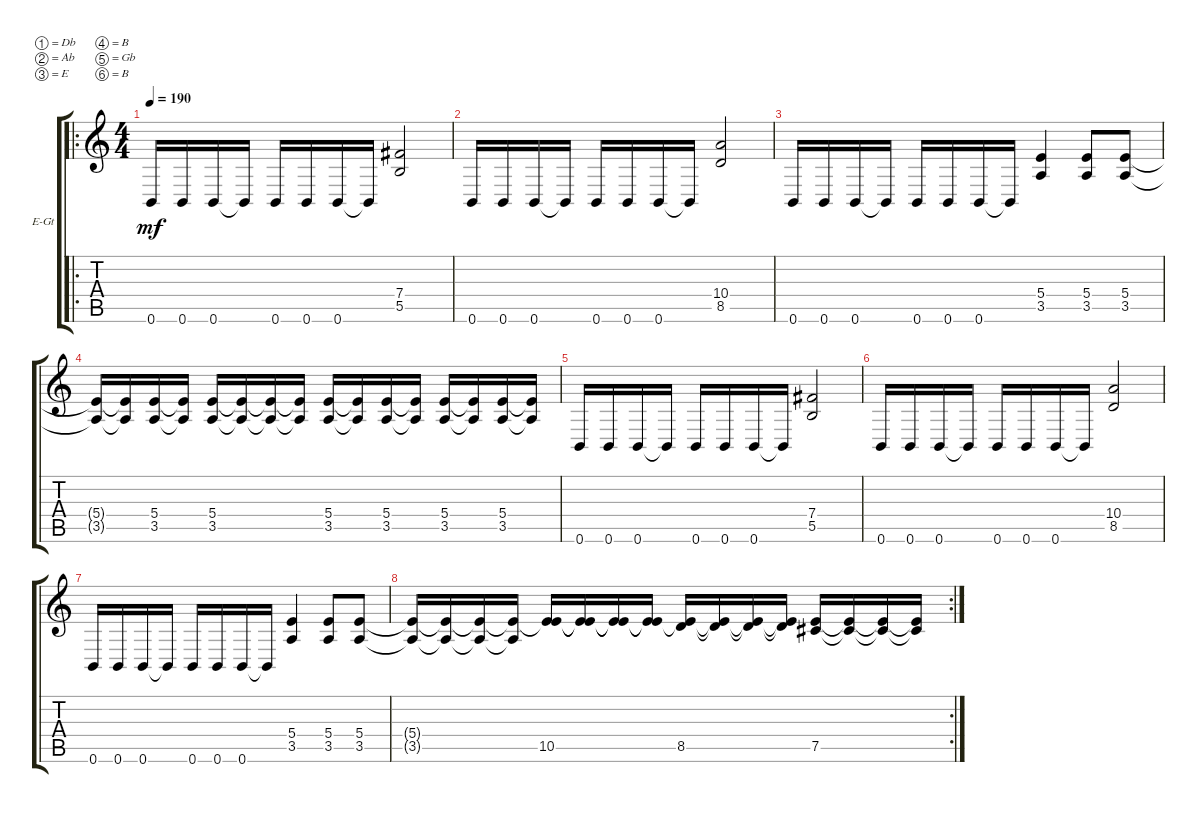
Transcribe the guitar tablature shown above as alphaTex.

\bracketExtendMode groupsimilarinstruments
\firstSystemTrackNameOrientation horizontal
\otherSystemsTrackNameOrientation horizontal
\track ("Lead" "E-Gt") {instrument distortionguitar}
\staff {score tabs}
\tuning (Db4 Ab3 E3 B2 Gb2 B1)
\ro
\ts (4 4)
\tempo 190
\clef g2
\ks c
0.6.16{dy mf} 0.6.16 0.6.16 0.6{t}.16 0.6.16 0.6.16 0.6.16 0.6{t}.16 (5.5 7.4).2 |
0.6.16 0.6.16 0.6.16 0.6{t}.16 0.6.16 0.6.16 0.6.16 0.6{t}.16 (8.5 10.4).2 |
0.6.16 0.6.16 0.6.16 0.6{t}.16 0.6.16 0.6.16 0.6.16 0.6{t}.16 (3.5 5.4).4 (3.5 5.4).8 (3.5 5.4).8 |
(3.5{t} 5.4{t}).16 (3.5{t} 5.4{t}).16 (5.4 3.5).16 (5.4{t} 3.5{t}).16 (5.4 3.5).16 (5.4{t} 3.5{t}).16 (5.4{t} 3.5{t}).16 (5.4{t} 3.5{t}).16 (5.4 3.5).16 (5.4{t} 3.5{t}).16 (3.5 5.4).16 (3.5{t} 5.4{t}).16 (3.5 5.4).16 (3.5{t} 5.4{t}).16 (3.5 5.4).16 (3.5{t} 5.4{t}).16 |
0.6.16 0.6.16 0.6.16 0.6{t}.16 0.6.16 0.6.16 0.6.16 0.6{t}.16 (5.5 7.4).2 |
0.6.16 0.6.16 0.6.16 0.6{t}.16 0.6.16 0.6.16 0.6.16 0.6{t}.16 (8.5 10.4).2 |
0.6.16 0.6.16 0.6.16 0.6{t}.16 0.6.16 0.6.16 0.6.16 0.6{t}.16 (3.5 5.4).4 (3.5 5.4).8 (3.5 5.4).8 |
\rc 2
(3.5{t} 5.4{t}).16 (3.5{t} 5.4{t}).16 (5.4{t} 3.5{t}).16 (5.4{t} 3.5{t}).16 (5.4{t} 10.5).16 (5.4{t} 10.5{t}).16 (5.4{t} 10.5{t}).16 (5.4{t} 10.5{t}).16 (5.4{t} 8.5).16 (5.4{t} 8.5{t}).16 (8.5{t} 5.4{t}).16 (8.5{t} 5.4{t}).16 (7.5 5.4{t}).16 (7.5{t} 5.4{t}).16 (7.5{t} 5.4{t}).16 (7.5{t} 5.4{t}).16
